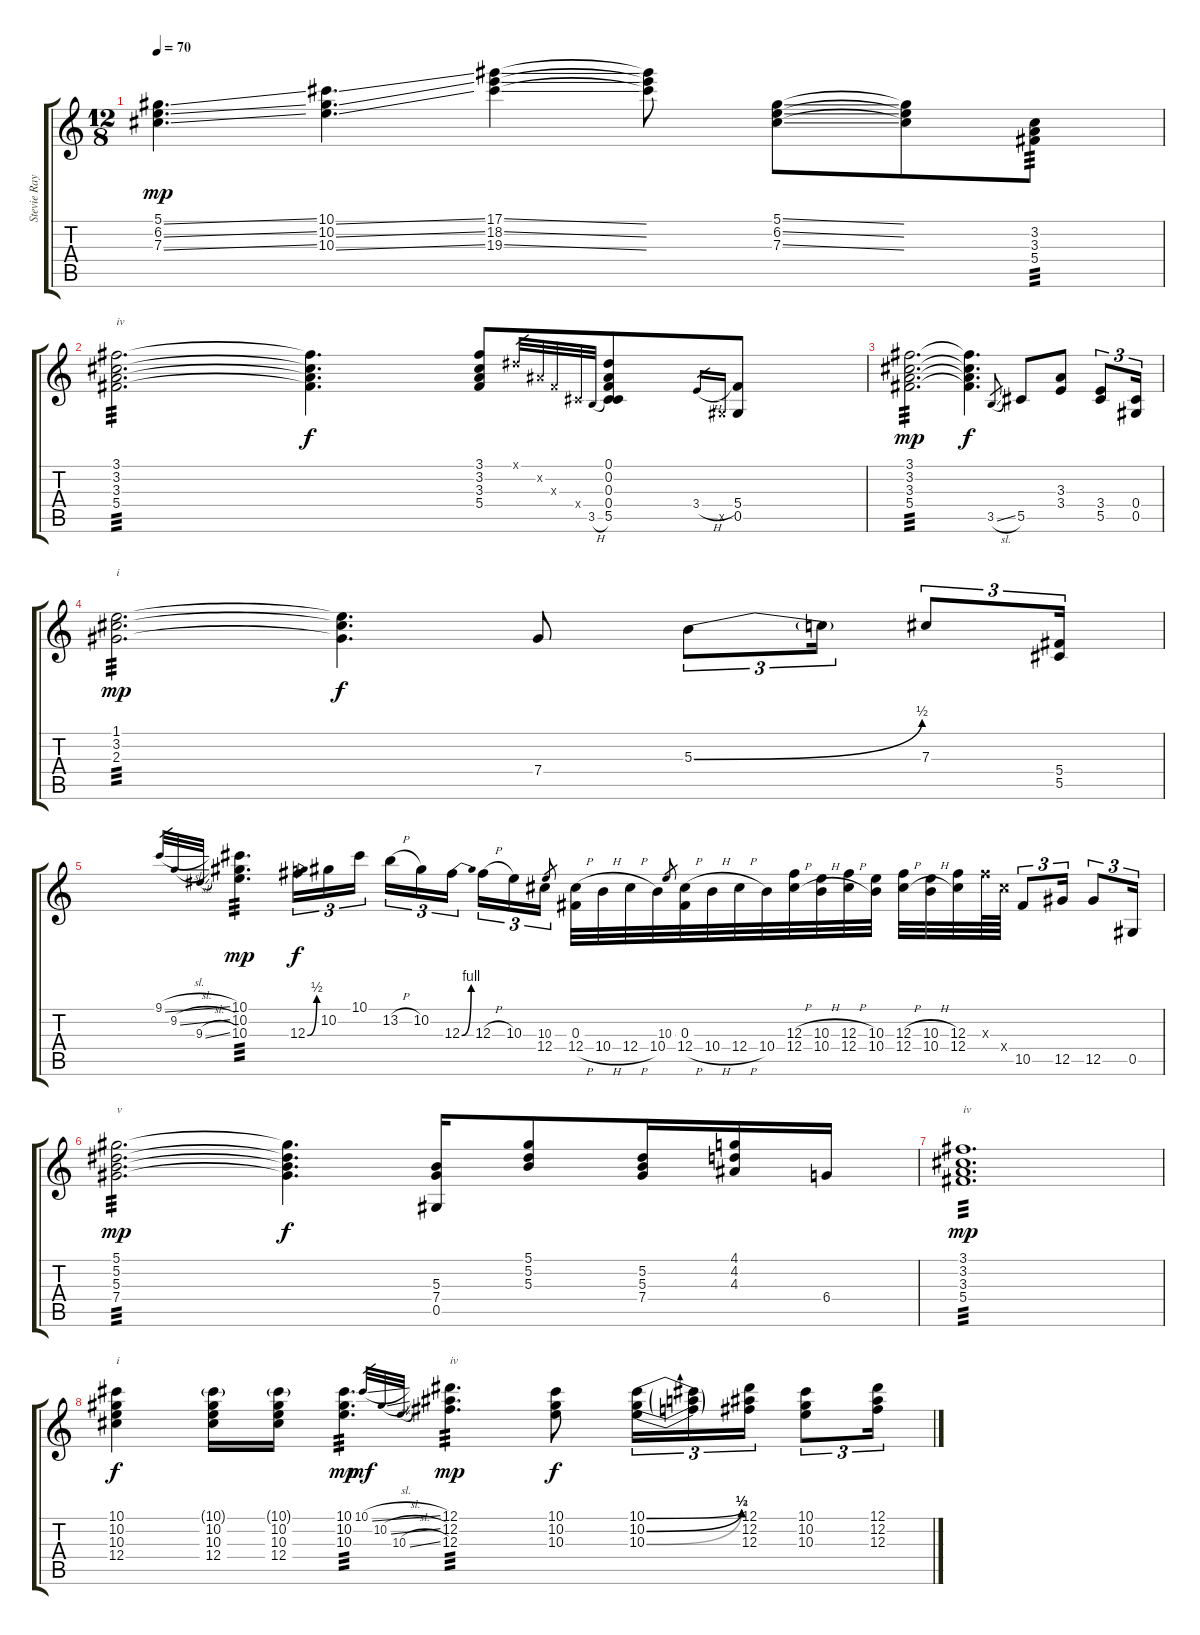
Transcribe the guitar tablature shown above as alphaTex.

\track ("Stevie Ray Vaughan" "Stevie Ray") {instrument electricguitarjazz}
\staff {score tabs}
\tuning (Eb4 Bb3 Gb3 Db3 Ab2 Eb2) {hide}
\ts (12 8)
\tempo 70
\clef g2
\ks c
(5.1{ss} 6.2{ss} 7.3{ss}).4{d dy mp} (10.1{ss} 10.2{ss} 10.3{ss}).4{d} (17.1{ss} 18.2{ss} 19.3{ss}).4 (17.1{t} 18.2{t} 19.3{t}).8 (5.1{ss} 6.2{ss} 7.3{ss}).8 (5.1{t} 6.2{t} 7.3{t}).8 (3.2 3.3 5.4).8{tp 3} |
(3.1 3.2 3.3 5.4).2{d txt "iv" tp 3} (3.1{t} 3.2{t} 3.3{t} 5.4{t}).4{d dy f} (3.1 3.2 3.3 5.4).8 0.1{x}.32{gr} 0.2{x}.32{gr} 0.3{x}.32{gr} 0.4{x}.32{gr} 3.5{h}.32{gr} (0.1 0.2 0.3 0.4 5.5).8 3.4{h}.16{gr} 0.5{x}.16{gr} (5.4 0.5).8 |
(3.1 3.2 3.3 5.4).2{d tp 3 dy mp} (3.1{t} 3.2{t} 3.3{t} 5.4{t}).4{d dy f} 3.5{sl}.8{gr} 5.5.8 (3.3 3.4).8 (3.4 5.5).8{tu (3 2)} (0.4 0.5).16{tu (3 2)} |
(1.1 3.2 2.3).2{d txt "i" tp 3 dy mp} (1.1{t} 3.2{t} 2.3{t}).4{d dy f} 7.4.8 5.3{be (bend 0 0 60 2)}.8{tu (3 2)} 5.3{t}.16{tu (3 2)} 7.3.8{tu (3 2)} (5.4 5.5).16{tu (3 2)} |
9.1{sl}.32{gr} 9.2{sl}.32{gr} 9.3{sl}.32{gr} (10.1 10.2 10.3).4{d tp 3 dy mp} 12.3{be (bend 0 0 60 2)}.16{tu (3 2) dy f} 10.2.16{tu (3 2)} 10.1.16{tu (3 2) beam splitsecondary} 13.2{h}.16{tu (3 2)} 10.2.16{tu (3 2)} 12.3{be (bend 0 0 60 4)}.16{tu (3 2) beam splitsecondary} 12.3{h}.16{tu (3 2)} 10.3.16{tu (3 2)} 12.4.16{tu (3 2)} 10.3.8{gr} (0.3 12.4{h}).32 10.4{h}.32 12.4{h}.32 10.4.32 10.3.8{gr} (0.3 12.4{h}).32 10.4{h}.32 12.4{h}.32 10.4.32 (12.3{h} 12.4{h}).32 (10.3{h} 10.4{h}).32 (12.3{h} 12.4{h}).32 (10.3 10.4).32 (12.3{h} 12.4{h}).32 (10.3{h} 10.4{h}).32 (12.3 12.4).32 12.3{x}.64 12.4{x}.64 10.5.8{tu (3 2)} 12.5.16{tu (3 2)} 12.5.8{tu (3 2)} 0.5.16{tu (3 2)} |
(5.1 5.2 5.3 7.4).2{d txt "v" tp 3 dy mp} (5.1{t} 5.2{t} 5.3{t} 7.4{t}).4{d dy f} (5.3 7.4 0.5).16 (5.1 5.2 5.3).8 (5.2 5.3 7.4).16 (4.1 4.2 4.3).16 6.4.16 |
(3.1 3.2 3.3 5.4).1{d txt "iv" tp 3 dy mp} |
(10.1 10.2 10.3 12.4).4{txt "i" dy f} (10.1{g} 10.2 10.3 12.4).16 (10.1{g} 10.2 10.3 12.4).16 (10.1 10.2 10.3).4{d tp 3 dy mp} 10.1{sl}.32{gr dy mf} 10.2{sl}.32{gr} 10.3{sl}.32{gr} (12.1 12.2 12.3).4{d txt "iv" tp 3 dy mp} (10.1 10.2 10.3).8{dy f} (10.1{be (bend 0 0 60 1)} 10.2{be (bend 0 0 60 2)} 10.3{be (bend 0 0 60 2)}).16{tu (3 2)} (10.1{t} 10.2{t} 10.3{t}).16{tu (3 2)} (12.1 12.2 12.3).16{tu (3 2)} (10.1 10.2 10.3).8{tu (3 2)} (12.1 12.2 12.3).16{tu (3 2)}
